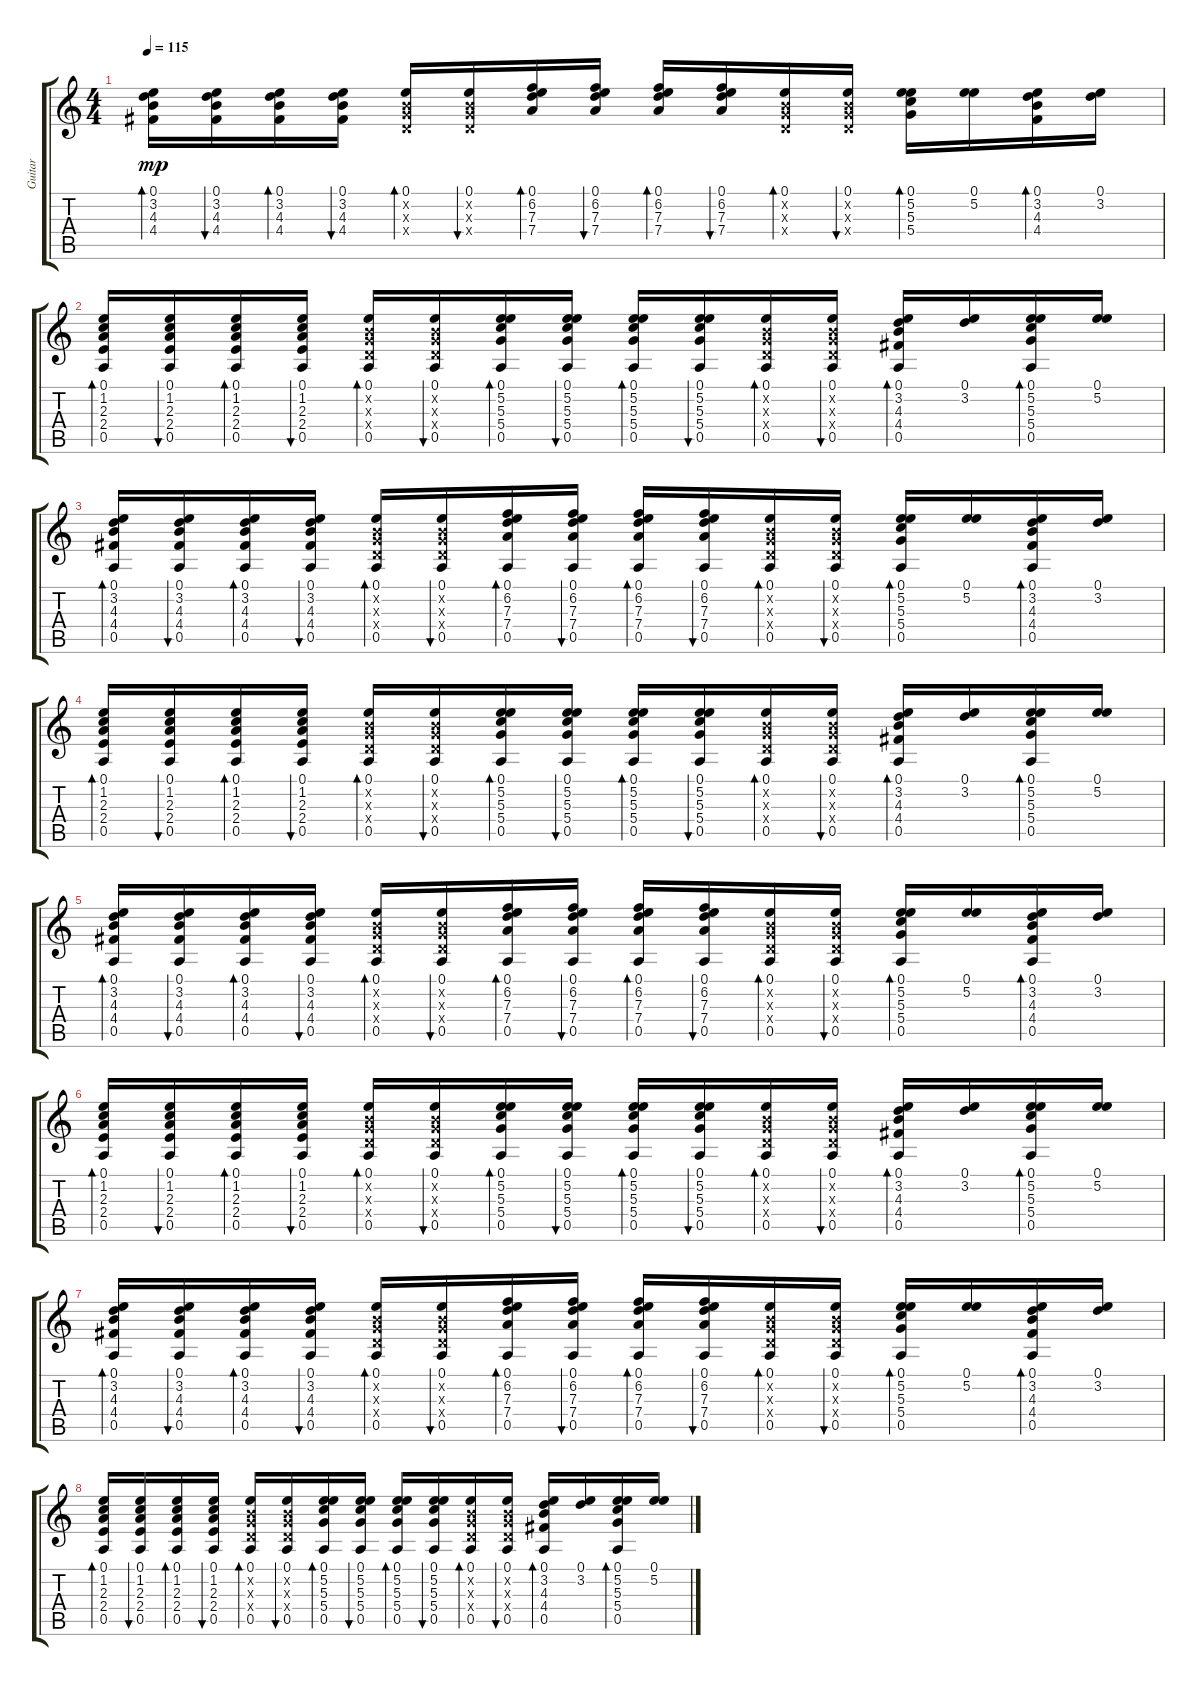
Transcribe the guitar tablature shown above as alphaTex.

\track ("Guitar" "Guitar") {instrument acousticguitarsteel}
\staff {score tabs}
\tuning (E4 B3 G3 D3 A2 E2) {hide}
\ts (4 4)
\tempo 115
\clef g2
\ks c
(0.1 3.2 4.3 4.4).16{bd 120 dy mp} (0.1 3.2 4.3 4.4).16{bu 120} (0.1 3.2 4.3 4.4).16{bd 120} (0.1 3.2 4.3 4.4).16{bu 120} (0.1 0.2{x} 0.3{x} 0.4{x}).16{bd 120} (0.1 0.2{x} 0.3{x} 0.4{x}).16{bu 120} (0.1 6.2 7.3 7.4).16{bd 120} (0.1 6.2 7.3 7.4).16{bu 120} (0.1 6.2 7.3 7.4).16{bd 120} (0.1 6.2 7.3 7.4).16{bu 120} (0.1 0.2{x} 0.3{x} 0.4{x}).16{bd 120} (0.1 0.2{x} 0.3{x} 0.4{x}).16{bu 120} (0.1 5.2 5.3 5.4).16{bd 120} (0.1 5.2).16 (0.1 3.2 4.3 4.4).16{bd 120} (0.1 3.2).16 |
(0.1 1.2 2.3 2.4 0.5).16{bd 120} (0.1 1.2 2.3 2.4 0.5).16{bu 120} (0.1 1.2 2.3 2.4 0.5).16{bd 120} (0.1 1.2 2.3 2.4 0.5).16{bu 120} (0.1 0.2{x} 0.3{x} 0.4{x} 0.5).16{bd 120} (0.1 0.2{x} 0.3{x} 0.4{x} 0.5).16{bu 120} (0.1 5.2 5.3 5.4 0.5).16{bd 120} (0.1 5.2 5.3 5.4 0.5).16{bu 120} (0.1 5.2 5.3 5.4 0.5).16{bd 120} (0.1 5.2 5.3 5.4 0.5).16{bu 120} (0.1 0.2{x} 0.3{x} 0.4{x} 0.5).16{bd 120} (0.1 0.2{x} 0.3{x} 0.4{x} 0.5).16{bu 120} (0.1 3.2 4.3 4.4 0.5).16{bd 120} (0.1 3.2).16 (0.1 5.2 5.3 5.4 0.5).16{bd 120} (0.1 5.2).16 |
(0.1 3.2 4.3 4.4 0.5).16{bd 120} (0.1 3.2 4.3 4.4 0.5).16{bu 120} (0.1 3.2 4.3 4.4 0.5).16{bd 120} (0.1 3.2 4.3 4.4 0.5).16{bu 120} (0.1 0.2{x} 0.3{x} 0.4{x} 0.5).16{bd 120} (0.1 0.2{x} 0.3{x} 0.4{x} 0.5).16{bu 120} (0.1 6.2 7.3 7.4 0.5).16{bd 120} (0.1 6.2 7.3 7.4 0.5).16{bu 120} (0.1 6.2 7.3 7.4 0.5).16{bd 120} (0.1 6.2 7.3 7.4 0.5).16{bu 120} (0.1 0.2{x} 0.3{x} 0.4{x} 0.5).16{bd 120} (0.1 0.2{x} 0.3{x} 0.4{x} 0.5).16{bu 120} (0.1 5.2 5.3 5.4 0.5).16{bd 120} (0.1 5.2).16 (0.1 3.2 4.3 4.4 0.5).16{bd 120} (0.1 3.2).16 |
(0.1 1.2 2.3 2.4 0.5).16{bd 120} (0.1 1.2 2.3 2.4 0.5).16{bu 120} (0.1 1.2 2.3 2.4 0.5).16{bd 120} (0.1 1.2 2.3 2.4 0.5).16{bu 120} (0.1 0.2{x} 0.3{x} 0.4{x} 0.5).16{bd 120} (0.1 0.2{x} 0.3{x} 0.4{x} 0.5).16{bu 120} (0.1 5.2 5.3 5.4 0.5).16{bd 120} (0.1 5.2 5.3 5.4 0.5).16{bu 120} (0.1 5.2 5.3 5.4 0.5).16{bd 120} (0.1 5.2 5.3 5.4 0.5).16{bu 120} (0.1 0.2{x} 0.3{x} 0.4{x} 0.5).16{bd 120} (0.1 0.2{x} 0.3{x} 0.4{x} 0.5).16{bu 120} (0.1 3.2 4.3 4.4 0.5).16{bd 120} (0.1 3.2).16 (0.1 5.2 5.3 5.4 0.5).16{bd 120} (0.1 5.2).16 |
(0.1 3.2 4.3 4.4 0.5).16{bd 120} (0.1 3.2 4.3 4.4 0.5).16{bu 120} (0.1 3.2 4.3 4.4 0.5).16{bd 120} (0.1 3.2 4.3 4.4 0.5).16{bu 120} (0.1 0.2{x} 0.3{x} 0.4{x} 0.5).16{bd 120} (0.1 0.2{x} 0.3{x} 0.4{x} 0.5).16{bu 120} (0.1 6.2 7.3 7.4 0.5).16{bd 120} (0.1 6.2 7.3 7.4 0.5).16{bu 120} (0.1 6.2 7.3 7.4 0.5).16{bd 120} (0.1 6.2 7.3 7.4 0.5).16{bu 120} (0.1 0.2{x} 0.3{x} 0.4{x} 0.5).16{bd 120} (0.1 0.2{x} 0.3{x} 0.4{x} 0.5).16{bu 120} (0.1 5.2 5.3 5.4 0.5).16{bd 120} (0.1 5.2).16 (0.1 3.2 4.3 4.4 0.5).16{bd 120} (0.1 3.2).16 |
(0.1 1.2 2.3 2.4 0.5).16{bd 120} (0.1 1.2 2.3 2.4 0.5).16{bu 120} (0.1 1.2 2.3 2.4 0.5).16{bd 120} (0.1 1.2 2.3 2.4 0.5).16{bu 120} (0.1 0.2{x} 0.3{x} 0.4{x} 0.5).16{bd 120} (0.1 0.2{x} 0.3{x} 0.4{x} 0.5).16{bu 120} (0.1 5.2 5.3 5.4 0.5).16{bd 120} (0.1 5.2 5.3 5.4 0.5).16{bu 120} (0.1 5.2 5.3 5.4 0.5).16{bd 120} (0.1 5.2 5.3 5.4 0.5).16{bu 120} (0.1 0.2{x} 0.3{x} 0.4{x} 0.5).16{bd 120} (0.1 0.2{x} 0.3{x} 0.4{x} 0.5).16{bu 120} (0.1 3.2 4.3 4.4 0.5).16{bd 120} (0.1 3.2).16 (0.1 5.2 5.3 5.4 0.5).16{bd 120} (0.1 5.2).16 |
(0.1 3.2 4.3 4.4 0.5).16{bd 120} (0.1 3.2 4.3 4.4 0.5).16{bu 120} (0.1 3.2 4.3 4.4 0.5).16{bd 120} (0.1 3.2 4.3 4.4 0.5).16{bu 120} (0.1 0.2{x} 0.3{x} 0.4{x} 0.5).16{bd 120} (0.1 0.2{x} 0.3{x} 0.4{x} 0.5).16{bu 120} (0.1 6.2 7.3 7.4 0.5).16{bd 120} (0.1 6.2 7.3 7.4 0.5).16{bu 120} (0.1 6.2 7.3 7.4 0.5).16{bd 120} (0.1 6.2 7.3 7.4 0.5).16{bu 120} (0.1 0.2{x} 0.3{x} 0.4{x} 0.5).16{bd 120} (0.1 0.2{x} 0.3{x} 0.4{x} 0.5).16{bu 120} (0.1 5.2 5.3 5.4 0.5).16{bd 120} (0.1 5.2).16 (0.1 3.2 4.3 4.4 0.5).16{bd 120} (0.1 3.2).16 |
(0.1 1.2 2.3 2.4 0.5).16{bd 120} (0.1 1.2 2.3 2.4 0.5).16{bu 120} (0.1 1.2 2.3 2.4 0.5).16{bd 120} (0.1 1.2 2.3 2.4 0.5).16{bu 120} (0.1 0.2{x} 0.3{x} 0.4{x} 0.5).16{bd 120} (0.1 0.2{x} 0.3{x} 0.4{x} 0.5).16{bu 120} (0.1 5.2 5.3 5.4 0.5).16{bd 120} (0.1 5.2 5.3 5.4 0.5).16{bu 120} (0.1 5.2 5.3 5.4 0.5).16{bd 120} (0.1 5.2 5.3 5.4 0.5).16{bu 120} (0.1 0.2{x} 0.3{x} 0.4{x} 0.5).16{bd 120} (0.1 0.2{x} 0.3{x} 0.4{x} 0.5).16{bu 120} (0.1 3.2 4.3 4.4 0.5).16{bd 120} (0.1 3.2).16 (0.1 5.2 5.3 5.4 0.5).16{bd 120} (0.1 5.2).16
